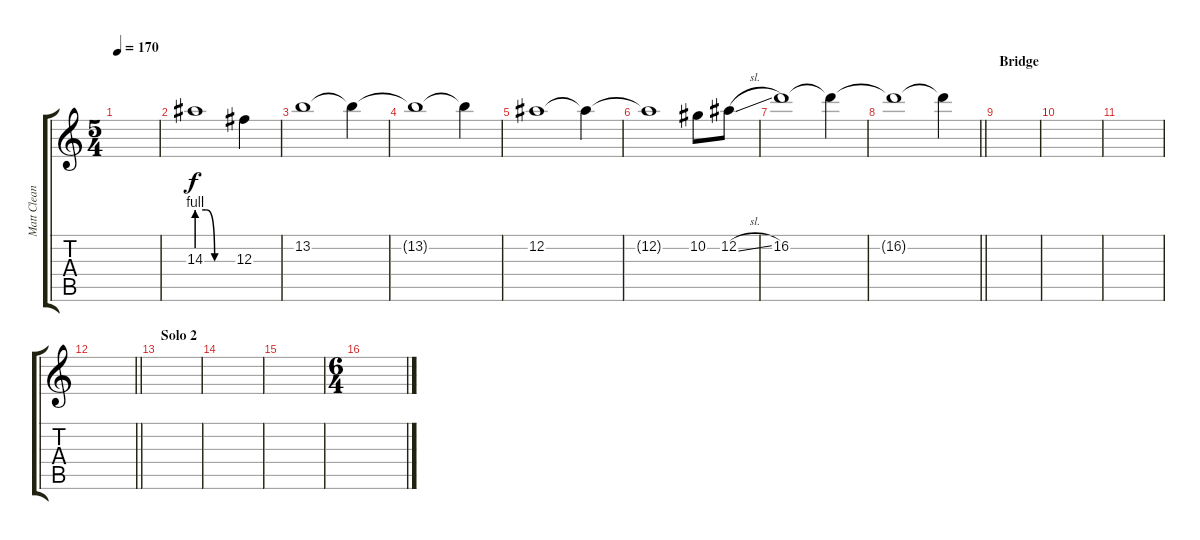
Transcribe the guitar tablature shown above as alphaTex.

\track ("Matt Clean" "Matt Clean") {instrument electricguitarjazz}
\staff {score tabs}
\tuning (Eb4 Bb3 Gb3 Db3 Ab2 Eb2) {hide}
\ts (5 4)
\tempo 170
\clef g2
\ks c
|
14.3{be (custom 0 4 15 4 30 0 60 0)}.1 12.3.4 |
13.2.1 13.2{t}.4 |
13.2{t}.1 13.2{t}.4 |
12.2.1 12.2{t}.4 |
12.2{t}.1 10.2.8 12.2{sl}.8 |
16.2.1 16.2{t}.4 |
\barLineRight lightlight
16.2{t}.1 16.2{t}.4 |
\section ("" "Bridge")
|
|
|
\barLineRight lightlight
|
\section ("" "Solo 2")
|
|
|
\ts (6 4)
